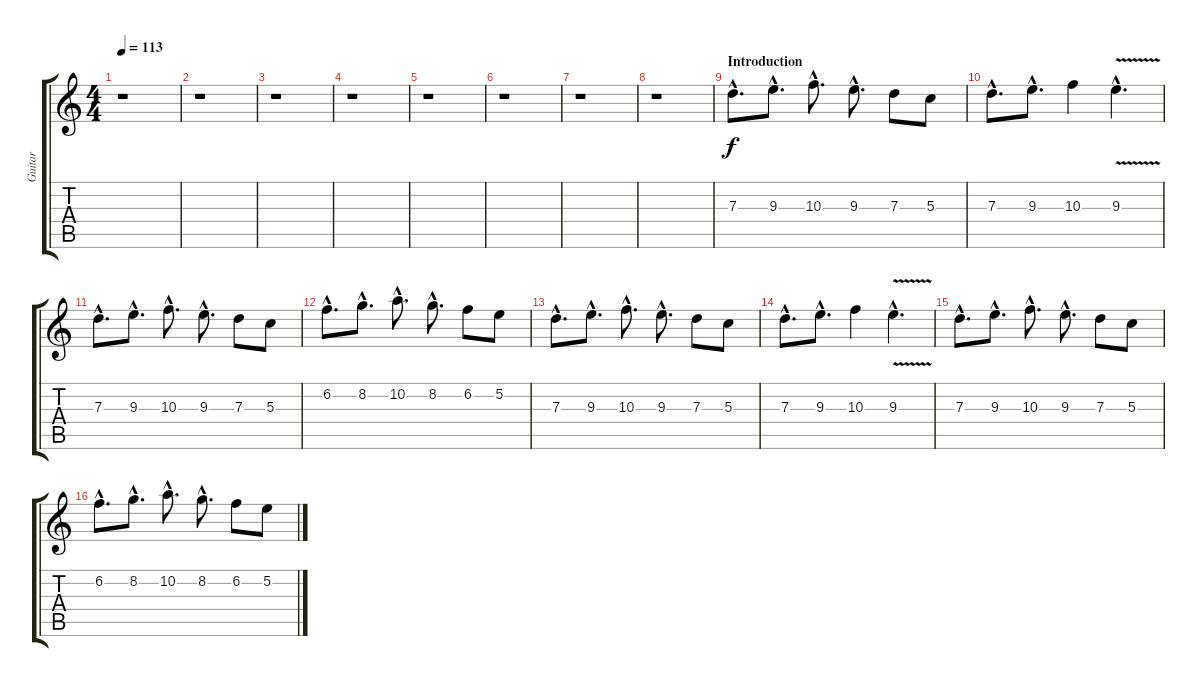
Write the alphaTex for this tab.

\track ("Guitar" "Guitar") {instrument distortionguitar}
\staff {score tabs}
\tuning (E4 B3 G3 D3 A2 E2) {hide}
\ts (4 4)
\tempo 113
\clef g2
\ks c
r.1{dy f instrument distortionguitar} |
r.1 |
r.1 |
r.1 |
r.1 |
r.1 |
r.1 |
r.1 |
\section ("" "Introduction")
7.3{hac}.8{d} 9.3{hac}.8{d} 10.3{hac}.8{d} 9.3{hac}.8{d} 7.3.8 5.3.8 |
7.3{hac}.8{d} 9.3{hac}.8{d} 10.3.4 9.3{v hac}.4{d} |
7.3{hac}.8{d} 9.3{hac}.8{d} 10.3{hac}.8{d} 9.3{hac}.8{d} 7.3.8 5.3.8 |
6.2{hac}.8{d} 8.2{hac}.8{d} 10.2{hac}.8{d} 8.2{hac}.8{d} 6.2.8 5.2.8 |
7.3{hac}.8{d} 9.3{hac}.8{d} 10.3{hac}.8{d} 9.3{hac}.8{d} 7.3.8 5.3.8 |
7.3{hac}.8{d} 9.3{hac}.8{d} 10.3.4 9.3{v hac}.4{d} |
7.3{hac}.8{d} 9.3{hac}.8{d} 10.3{hac}.8{d} 9.3{hac}.8{d} 7.3.8 5.3.8 |
6.2{hac}.8{d} 8.2{hac}.8{d} 10.2{hac}.8{d} 8.2{hac}.8{d} 6.2.8 5.2.8
